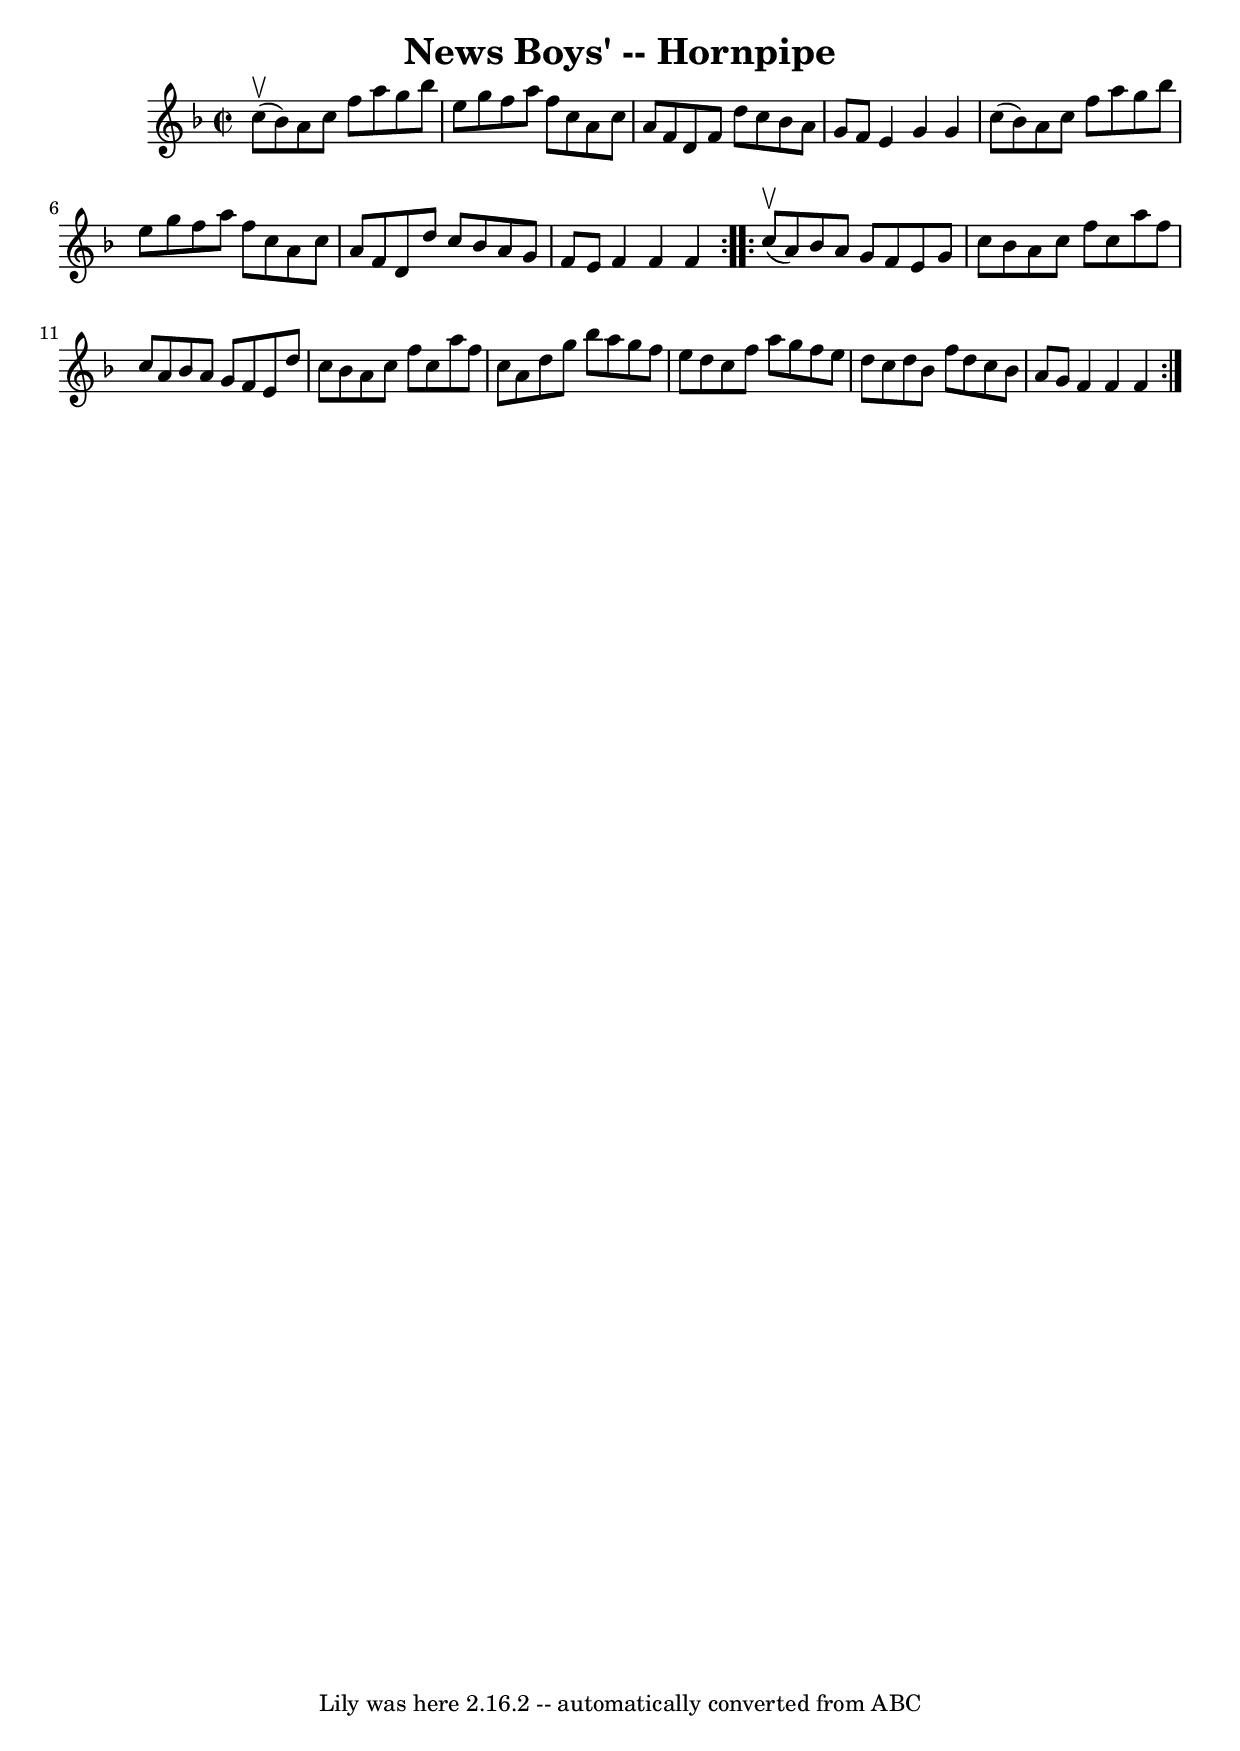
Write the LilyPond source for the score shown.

\version "2.7.40"
\include "Mammoth.ily"
\header {
	%% book = "Cole's 1000 Fiddle Tunes"
	crossRefNumber = "1"
	footnotes = ""
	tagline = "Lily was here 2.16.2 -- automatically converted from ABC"
	title = "News Boys' -- Hornpipe"
}
voicedefault =  {


\repeat volta 2 {
\override Staff.TimeSignature #'style = #'C
 \time 2/2 \key f \major c''8 (^\upbow bes'8) |
 a'8 c''8   
 f''8 a''8 g''8 bes''8 e''8 g''8  |
 f''8 a''8    
f''8 c''8 a'8 c''8 a'8 f'8  |
 d'8 f'8 d''8    
c''8 bes'8 a'8 g'8 f'8  |
 e'4 g'4 g'4 c''8 (
bes'8) |
 a'8 c''8 f''8 a''8 g''8 bes''8 e''8    
g''8  |
 f''8 a''8 f''8 c''8 a'8 c''8 a'8 f'8  
|
 d'8 d''8 c''8 bes'8 a'8 g'8 f'8 e'8  |
   
f'4 f'4 f'4  }     \repeat volta 2 { c''8 (^\upbow a'8) |
 
 bes'8 a'8 g'8 f'8 e'8 g'8 c''8 bes'8  |
 a'8    
c''8 f''8 c''8 a''8 f''8 c''8 a'8  |
 bes'8 a'8    
g'8 f'8 e'8 d''8 c''8 bes'8  |
 a'8 c''8 f''8    
c''8 a''8 f''8 c''8 a'8  |
 d''8 g''8 bes''8    
a''8 g''8 f''8 e''8 d''8  |
 c''8 f''8 a''8 g''8   
 f''8 e''8 d''8 c''8  |
 d''8 bes'8 f''8 d''8 c''8 
 bes'8 a'8 g'8  |
 f'4 f'4 f'4  }   
}

\score{
    <<

	\context Staff="default"
	{
	    \voicedefault 
	}

    >>
	\layout {
	}
	\midi {}
}
